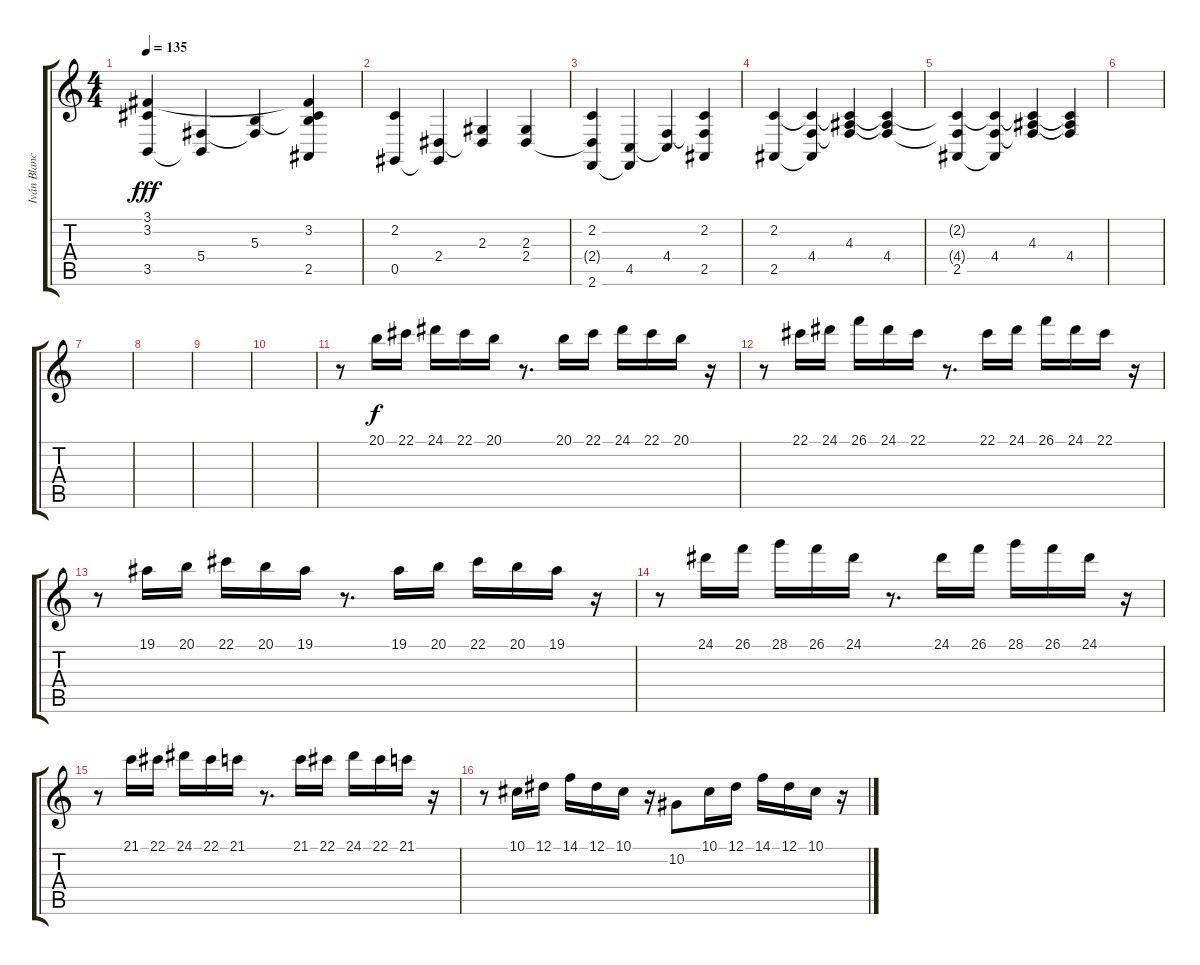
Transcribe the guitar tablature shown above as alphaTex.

\track ("Iván Blanco" "Iván Blanc") {instrument harpsichord}
\staff {score tabs}
\tuning (Eb4 Bb3 Gb3 Db3 Ab2 Eb2) {hide}
\ts (4 4)
\tempo 135
\clef g2
\ks c
(3.1 3.2{t} 3.5).4{dy fff} (5.4 3.5{t}).4 (5.3 5.4{t}).4 (3.1{t} 3.2 5.3{t} 2.5).4 |
(2.2 0.5).4 (2.4 0.5{t}).4 (2.3 2.4{t}).4 (2.3 2.4).4 |
(2.2 2.4{t} 2.6).4 (4.5 2.6{t}).4 (4.4 4.5{t}).4 (2.2 4.4{t} 2.5).4 |
(2.2 2.5).4 (2.2{t} 4.4 2.5{t}).4 (2.2{t} 4.3 4.4{t}).4 (2.2{t} 4.3{t} 4.4).4 |
(2.2{t} 4.4{t} 2.5).4 (2.2{t} 4.4 2.5{t}).4 (2.2{t} 4.3 4.4{t}).4 (2.2{t} 4.3{t} 4.4).4 |
|
|
|
|
|
r.8{instrument stringensemble1} 20.1.16{dy f} 22.1.16 24.1.16 22.1.16 20.1.16 r.8{d} 20.1.16 22.1.16 24.1.16 22.1.16 20.1.16 r.16 |
r.8 22.1.16 24.1.16 26.1.16 24.1.16 22.1.16 r.8{d} 22.1.16 24.1.16 26.1.16 24.1.16 22.1.16 r.16 |
r.8 19.1.16 20.1.16 22.1.16 20.1.16 19.1.16 r.8{d} 19.1.16 20.1.16 22.1.16 20.1.16 19.1.16 r.16 |
r.8 24.1.16 26.1.16 28.1.16 26.1.16 24.1.16 r.8{d} 24.1.16 26.1.16 28.1.16 26.1.16 24.1.16 r.16 |
r.8 21.1.16 22.1.16 24.1.16 22.1.16 21.1.16 r.8{d} 21.1.16 22.1.16 24.1.16 22.1.16 21.1.16 r.16 |
r.8 10.1.16 12.1.16 14.1.16 12.1.16 10.1.16 r.16 10.2.8 10.1.16 12.1.16 14.1.16 12.1.16 10.1.16 r.16
